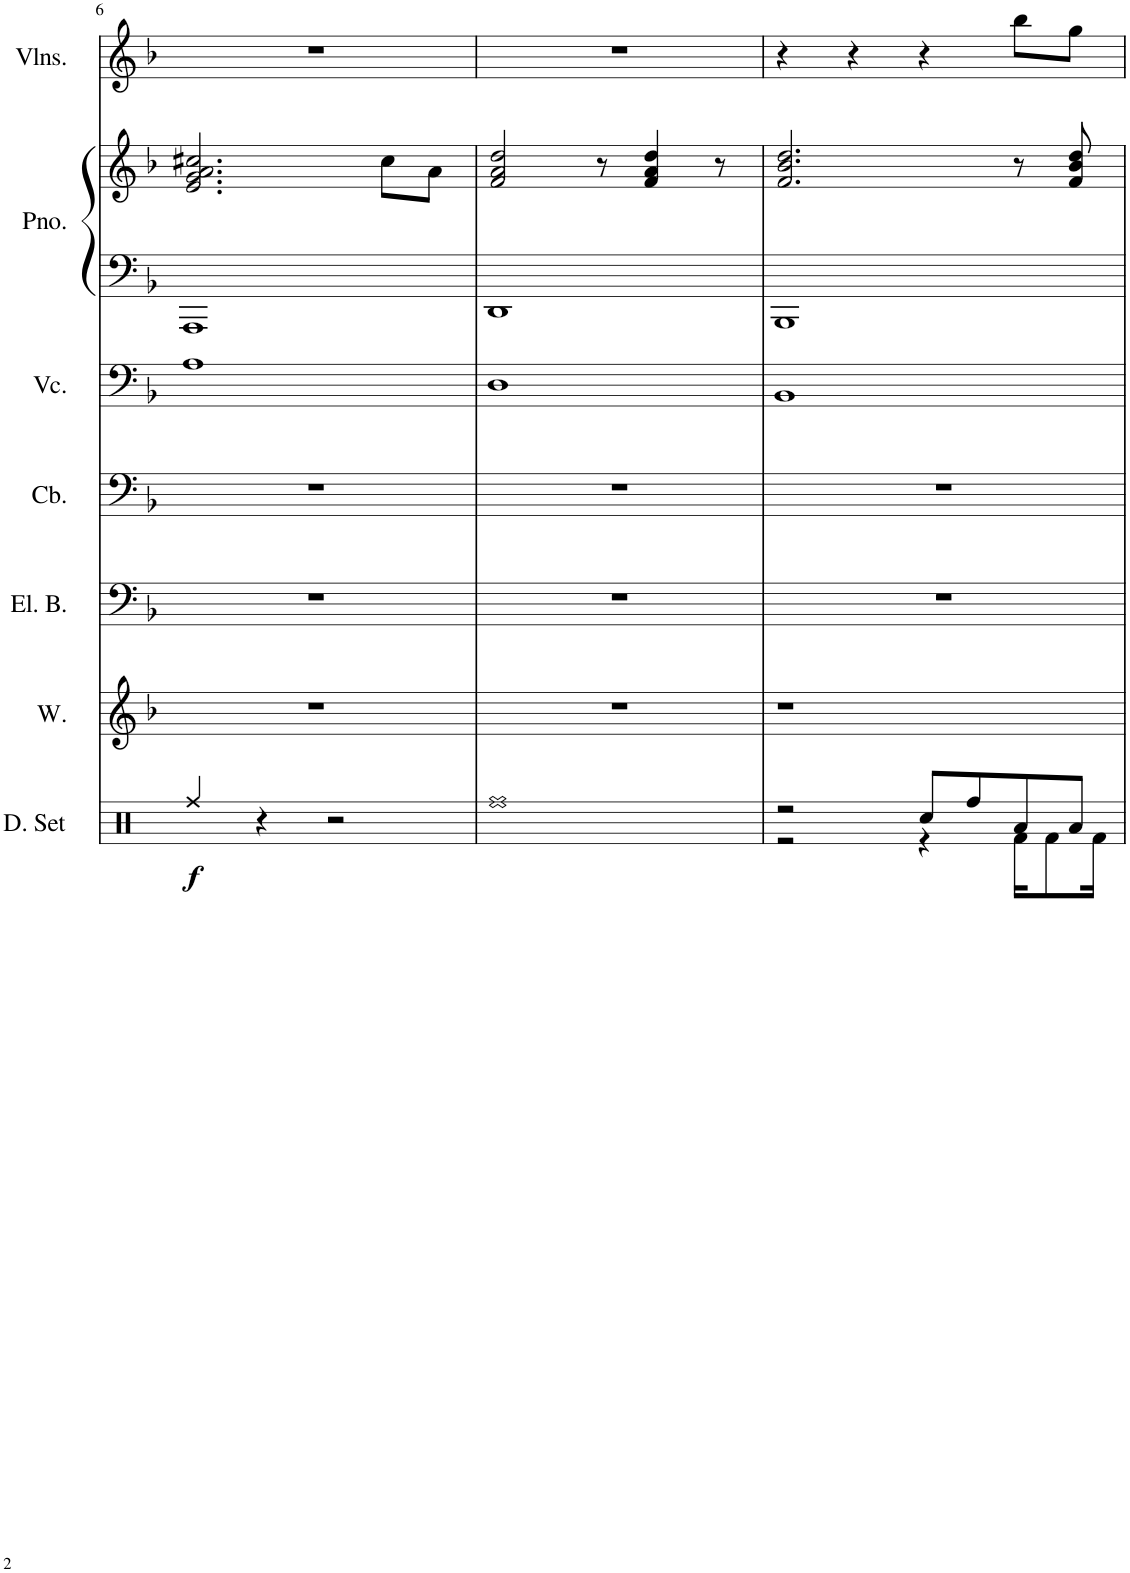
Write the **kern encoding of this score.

**kern	**dynam	**kern	**kern	**kern	**kern	**kern	**kern	**kern
*part7	*part7	*part6	*part5	*part4	*part3	*part2	*part2	*part1
*staff8	*staff8	*staff7	*staff6	*staff5	*staff4	*staff3	*staff2	*staff1
*I"Drumset	*	*I"Women	*I"Electric Bass	*I"Contrabass	*I"Violoncello	*I"Piano	*	*I"Violins
*I'D. Set	*	*I'W.	*I'El. B.	*I'Cb.	*I'Vc.	*I'Pno.	*	*I'Vlns.
!!LO:PB:g=z
*clefX	*	*clefG2	*clefF4	*clefF4	*clefF4	*clefF4	*clefG2	*clefG2
*	*	*	*Trd7c12	*Trd7c12	*	*	*	*
*k[]	*	*k[b-]	*k[b-]	*k[b-]	*k[b-]	*k[b-]	*k[b-]	*k[b-]
*M4/4	*	*M4/4	*M4/4	*M4/4	*M4/4	*M4/4	*M4/4	*M4/4
=6	=6	=6	=6	=6	=6	=6	=6	=6
!	!LO:DY:b	!	!	!	!	!	!	!
4Rff/	f	1r	1r	1r	1A	1AAA	2.e/ 2.g/ 2.a/ 2.cc#X/	1r
4r	.	.	.	.	.	.	.	.
2r	.	.	.	.	.	.	.	.
.	.	.	.	.	.	.	8cc#\L	.
.	.	.	.	.	.	.	8a\J	.
=7	=7	=7	=7	=7	=7	=7	=7	=7
1Rff	.	1r	1r	1r	1D	1DD	2f/ 2a/ 2dd/	1r
.	.	.	.	.	.	.	8r	.
.	.	.	.	.	.	.	4f/ 4a/ 4dd/	.
.	.	.	.	.	.	.	8r	.
=8	=8	=8	=8	=8	=8	=8	=8	=8
*^	*	*	*	*	*	*	*	*
2r	2r	.	1r	1r	1r	1BB-	1BBB-	2.f/ 2.b-/ 2.dd/	4r
.	.	.	.	.	.	.	.	.	4r
8Rcc/L	4r	.	.	.	.	.	.	.	4r
8Rff/	.	.	.	.	.	.	.	.	.
8Ra/	16Rf\KL	.	.	.	.	.	.	8r	8bb-\L
.	8Rf\	.	.	.	.	.	.	.	.
8Ra/J	.	.	.	.	.	.	.	8f/ 8b-/ 8dd/	8gg\J
.	16Rf\Jk	.	.	.	.	.	.	.	.
*v	*v	*	*	*	*	*	*	*	*
=	=	=	=	=	=	=	=	=
*-	*-	*-	*-	*-	*-	*-	*-	*-
